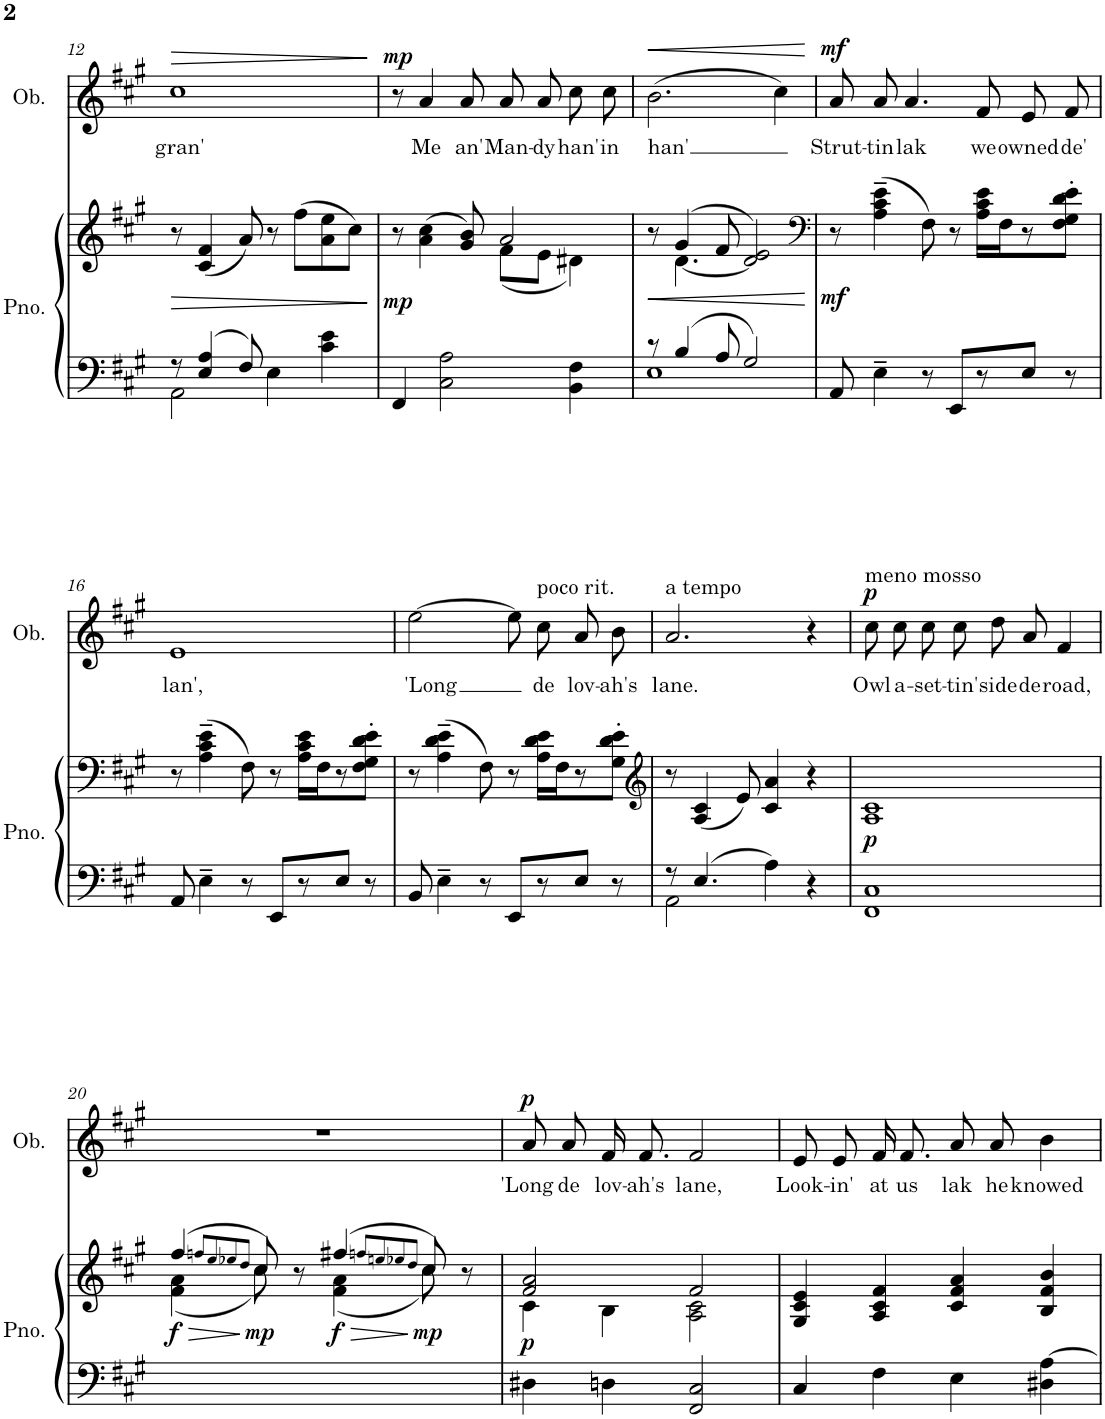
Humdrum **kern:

**kern	**kern	**dynam	**kern	**text	**dynam
*part2	*part2	*part2	*part1	*part1	*part1
*staff3	*staff2	*staff2/3	*staff1	*staff1	*staff1
*I"Piano	*	*	*I"Oboe	*	*
*I'Pno.	*	*	*I'Ob.	*	*
!!LO:PB:g=z
*clefF4	*clefG2	*	*clefG2	*	*
*k[f#c#g#]	*k[f#c#g#]	*	*k[f#c#g#]	*	*
*M4/4	*M4/4	*	*M4/4	*	*
=12	=12	=12	=12	=12	=12
*^	*	*	*	*	*
!	!	!	!LO:HP:b	!	!LO:LY:b	!LO:HP:b
8r	2AA\	8r	>	1cc#	gran'	>
4E/ 4A/	.	(4c#/ 4f#/	.	.	.	.
8F#/	.	8a/)	.	.	.	.
4E\	2ryy	8r	.	.	.	.
.	.	(8ff#\L	.	.	.	.
4c#\ 4e\	.	8a\ 8ee\	.	.	.	.
.	.	8cc#\J)	.	.	.	.
*v	*v	*	*	*	*	*
.	.	.	.	.	]
=13	=13	=13	=13	=13	=13
*	*^	*	*	*	*
!	!	!	!LO:DY:b	!	!	!LO:DY:a
4FF#/	8r	2ryy	mp	8r	.	mp
!	!	!	!	!	!LO:LY:b	!
.	(4a\ 4cc#\	.	.	4a/	Me	.
2C#\ 2A\	.	.	.	.	.	.
!	!	!	!	!	!LO:LY:b	!
.	8g#/ 8b/)	.	.	8a/	an'	.
!	!	!	!	!	!LO:LY:b	!
.	2a/	(8f#\L	.	8a/L	Man-	.
!	!	!	!	!	!LO:LY:b	!
.	.	8e\J	.	8a/J	-dy	.
!	!	!	!	!	!LO:LY:b	!
4BB\ 4F#\	.	4d#X\)	.	8cc#\L	han'	.
!	!	!	!	!	!LO:LY:b	!
.	.	.	.	8cc#\J	in	.
=14	=14	=14	=14	=14	=14	=14
*^	*	*	*	*	*	*
!	!	!	!	!LO:HP:b	!	!LO:LY:b	!LO:HP:b
8r	1E	8r	8ryy	<	(2.b\	han'	<
4B/	.	(4g#/	[4.d\	.	.	.	.
8A/	.	8f#/	.	.	.	.	.
2G#/	.	2d/] 2e/)	2ryy	.	.	.	.
.	.	.	.	.	4cc#\)	.	.
*v	*v	*	*	*	*	*	*
*	*v	*v	*	*	*	*
.	.	]	.	.	[
=15	=15	=15	=15	=15	=15
*	*clefF4	*	*	*	*
!	!	!LO:DY:b	!	!LO:LY:b	!LO:DY:a
8AA/	8r	mf	8a/L	Strut-	mf
!	!	!	!	!LO:LY:b	!
4E~\	(4A\~ 4c#\~ 4e\~	.	8a/J	-tin	.
!	!	!	!	!LO:LY:b	!
.	.	.	4.a/	lak	.
8r	8F#\)	.	.	.	.
8EE/L	8r	.	.	.	.
!	!	!	!	!LO:LY:b	!
8r	16A\ 16c#\ 16e\LL	.	8f#/	we	.
.	16F#\J	.	.	.	.
!	!	!	!	!LO:LY:b	!
8E/J	8r	.	8e/L	owned	.
!	!	!	!	!LO:LY:b	!
8r	8F#\' 8G#\' 8d\' 8e\'J	.	8f#/J	de'	.
!!LO:LB:g=z
=16	=16	=16	=16	=16	=16
!	!	!	!	!LO:LY:b	!
8AA/	8r	.	1e	lan',	.
4E~\	(4A\~ 4c#\~ 4e\~	.	.	.	.
8r	8F#\)	.	.	.	.
8EE/L	8r	.	.	.	.
8r	16A\ 16c#\ 16e\LL	.	.	.	.
.	16F#\J	.	.	.	.
8E/J	8r	.	.	.	.
8r	8F#\' 8G#\' 8d\' 8e\'J	.	.	.	.
=17	=17	=17	=17	=17	=17
!	!	!	!	!LO:LY:b	!
8BB/	8r	.	[2ee\	'Long	.
4E~\	(4A\~ 4d\~ 4e\~	.	.	.	.
8r	8F#\)	.	.	.	.
8EE/L	8r	.	8ee\L]	.	.
!	!	!	!LO:TX:a:t=poco rit.	!	!
!	!	!	!	!LO:LY:b	!
8r	16A\ 16d\ 16e\LL	.	8cc#\J	de	.
.	16F#\J	.	.	.	.
!	!	!	!	!LO:LY:b	!
8E/J	8r	.	8a/L	lov-	.
!	!	!	!	!LO:LY:b	!
8r	8G#\' 8d\' 8e\'J	.	8b/J	-ah's	.
=18	=18	=18	=18	=18	=18
*	*clefG2	*	*	*	*
*^	*	*	*	*	*
!	!	!	!	!LO:TX:a:t=a tempo	!	!
!	!	!	!	!	!LO:LY:b	!
8r	2AA\	8r	.	2.a/	lane.	.
4.E/	.	(4A/ 4c#/	.	.	.	.
.	.	8e/)	.	.	.	.
4A\	2ryy	4c#/ 4a/	.	.	.	.
4r	.	4r	.	4r	.	.
*v	*v	*	*	*	*	*
=19	=19	=19	=19	=19	=19
!	!	!	!LO:TX:a:t=meno mosso	!	!
!	!	!LO:DY:b	!	!LO:LY:b	!LO:DY:a
1FF# 1C#	1A 1c#	p	8cc#\L	Owl	p
!	!	!	!	!LO:LY:b	!
.	.	.	8cc#\J	a-	.
!	!	!	!	!LO:LY:b	!
.	.	.	8cc#\L	-set-	.
!	!	!	!	!LO:LY:b	!
.	.	.	8cc#\J	-tin'	.
!	!	!	!	!LO:LY:b	!
.	.	.	8dd\L	side	.
!	!	!	!	!LO:LY:b	!
.	.	.	8a\J	de	.
!	!	!	!	!LO:LY:b	!
.	.	.	4f#/	road,	.
!!LO:LB:g=z
=20	=20	=20	=20	=20	=20
!	!	!LO:HP:b	!	!	!
*	*^	*	*	*	*
!	!	!	!LO:DY:n=1:b	!	!	!
4.ryy	(>4ff#/	(<4f#\ 4a\	> f	1r	.	.
.	8qffn/L	.	.	.	.	.
.	8qee/	.	.	.	.	.
.	8qee-X/	.	.	.	.	.
.	8qdd/J	.	.	.	.	.
!	!	!	!LO:DY:n=2:b	!	!	!
.	8cc#/)	8cc#\)	[ mp	.	.	.
8ryy	8r	8ryy	.	.	.	.
!	!	!	!LO:DY:n=3:b	!	!	!
4.ryy	(>4ff#X/	(<4f#\ 4a\	f	.	.	.
.	8qffn/L	.	.	.	.	.
.	8qeen/	.	.	.	.	.
.	8qee-X/	.	.	.	.	.
.	8qdd/J	.	.	.	.	.
!	!	!	!LO:DY:n=4:b	!	!	!
.	8cc#/)	8cc#\)	] mp	.	.	.
8ryy	8r	8ryy	.	.	.	.
=21	=21	=21	=21	=21	=21	=21
!	!	!	!LO:DY:b	!	!LO:LY:b	!LO:DY:a
4D#X\	2f#/ 2a/	4c#\	p	8a/L	'Long	p
!	!	!	!	!	!LO:LY:b	!
.	.	.	.	8a/J	de	.
!	!	!	!	!	!LO:LY:b	!
4Dn\	.	4B\	.	16f#/KL	lov-	.
!	!	!	!	!	!LO:LY:b	!
.	.	.	.	8.f#/J	-ah's	.
!	!	!	!	!	!LO:LY:b	!
2FF#/ 2C#/	2f#/	2A\ 2c#\	.	2f#/	lane,	.
=22	=22	=22	=22	=22	=22	=22
!	!	!	!	!	!LO:LY:b	!
*	*v	*v	*	*	*	*
4C#/	4G#/ 4c#/ 4e/	.	8e/L	Look-	.
!	!	!	!	!LO:LY:b	!
.	.	.	8e/J	-in'	.
!	!	!	!	!LO:LY:b	!
4F#\	4A/ 4c#/ 4f#/	.	16f#/KL	at	.
!	!	!	!	!LO:LY:b	!
.	.	.	8.f#/J	us	.
!	!	!	!	!LO:LY:b	!
4E\	4c#/ 4f#/ 4a/	.	8a/L	lak	.
!	!	!	!	!LO:LY:b	!
.	.	.	8a/J	he	.
!	!	!	!	!LO:LY:b	!
4D#X\ [4A\	4B/ 4f#/ 4b/	.	4b\	knowed	.
=	=	=	=	=	=
*-	*-	*-	*-	*-	*-
